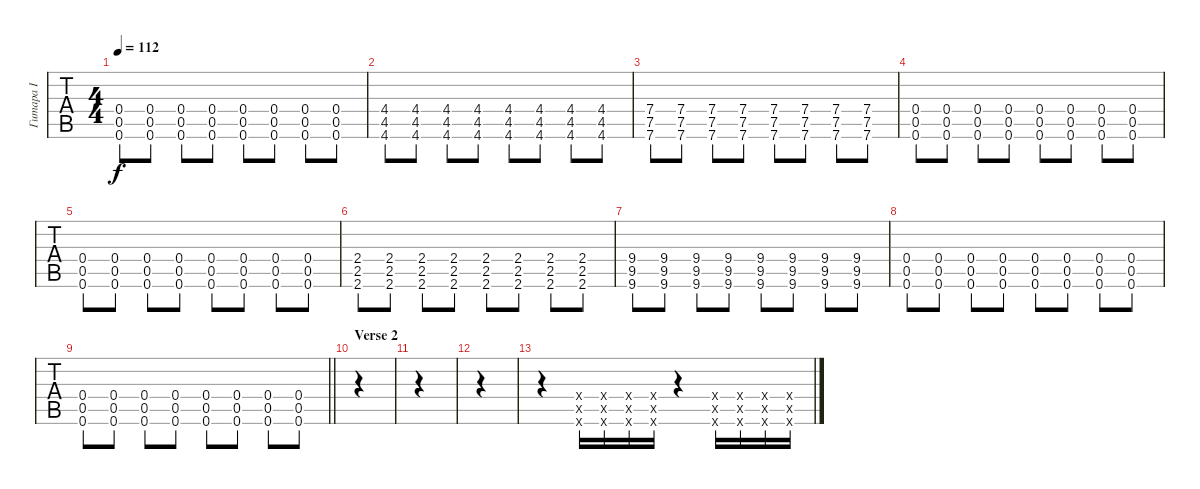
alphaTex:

\track ("Гитара I" "Гитара I") {instrument distortionguitar}
\staff {tabs}
\tuning (E4 B3 G3 D3 A2 D2) {hide}
\ts (4 4)
\tempo 112
\clef g2
\ks c
(0.4 0.5 0.6).8{dy f} (0.4 0.5 0.6).8 (0.4 0.5 0.6).8 (0.4 0.5 0.6).8 (0.4 0.5 0.6).8 (0.4 0.5 0.6).8 (0.4 0.5 0.6).8 (0.4 0.5 0.6).8 |
(4.4 4.5 4.6).8 (4.4 4.5 4.6).8 (4.4 4.5 4.6).8 (4.4 4.5 4.6).8 (4.4 4.5 4.6).8 (4.4 4.5 4.6).8 (4.4 4.5 4.6).8 (4.4 4.5 4.6).8 |
(7.4 7.5 7.6).8 (7.4 7.5 7.6).8 (7.4 7.5 7.6).8 (7.4 7.5 7.6).8 (7.4 7.5 7.6).8 (7.4 7.5 7.6).8 (7.4 7.5 7.6).8 (7.4 7.5 7.6).8 |
(0.4 0.5 0.6).8 (0.4 0.5 0.6).8 (0.4 0.5 0.6).8 (0.4 0.5 0.6).8 (0.4 0.5 0.6).8 (0.4 0.5 0.6).8 (0.4 0.5 0.6).8 (0.4 0.5 0.6).8 |
(0.4 0.5 0.6).8 (0.4 0.5 0.6).8 (0.4 0.5 0.6).8 (0.4 0.5 0.6).8 (0.4 0.5 0.6).8 (0.4 0.5 0.6).8 (0.4 0.5 0.6).8 (0.4 0.5 0.6).8 |
(2.4 2.5 2.6).8 (2.4 2.5 2.6).8 (2.4 2.5 2.6).8 (2.4 2.5 2.6).8 (2.4 2.5 2.6).8 (2.4 2.5 2.6).8 (2.4 2.5 2.6).8 (2.4 2.5 2.6).8 |
(9.4 9.5 9.6).8 (9.4 9.5 9.6).8 (9.4 9.5 9.6).8 (9.4 9.5 9.6).8 (9.4 9.5 9.6).8 (9.4 9.5 9.6).8 (9.4 9.5 9.6).8 (9.4 9.5 9.6).8 |
(0.4 0.5 0.6).8 (0.4 0.5 0.6).8 (0.4 0.5 0.6).8 (0.4 0.5 0.6).8 (0.4 0.5 0.6).8 (0.4 0.5 0.6).8 (0.4 0.5 0.6).8 (0.4 0.5 0.6).8 |
\barLineRight lightlight
(0.4 0.5 0.6).8 (0.4 0.5 0.6).8 (0.4 0.5 0.6).8 (0.4 0.5 0.6).8 (0.4 0.5 0.6).8 (0.4 0.5 0.6).8 (0.4 0.5 0.6).8 (0.4 0.5 0.6).8 |
\section ("" "Verse 2")
|
|
|
r.4 (0.4{x} 0.5{x} 0.6{x}).16 (0.4{x} 0.5{x} 0.6{x}).16 (0.4{x} 0.5{x} 0.6{x}).16 (0.4{x} 0.5{x} 0.6{x}).16 r.4 (0.4{x} 0.5{x} 0.6{x}).16 (0.4{x} 0.5{x} 0.6{x}).16 (0.4{x} 0.5{x} 0.6{x}).16 (0.4{x} 0.5{x} 0.6{x}).16
